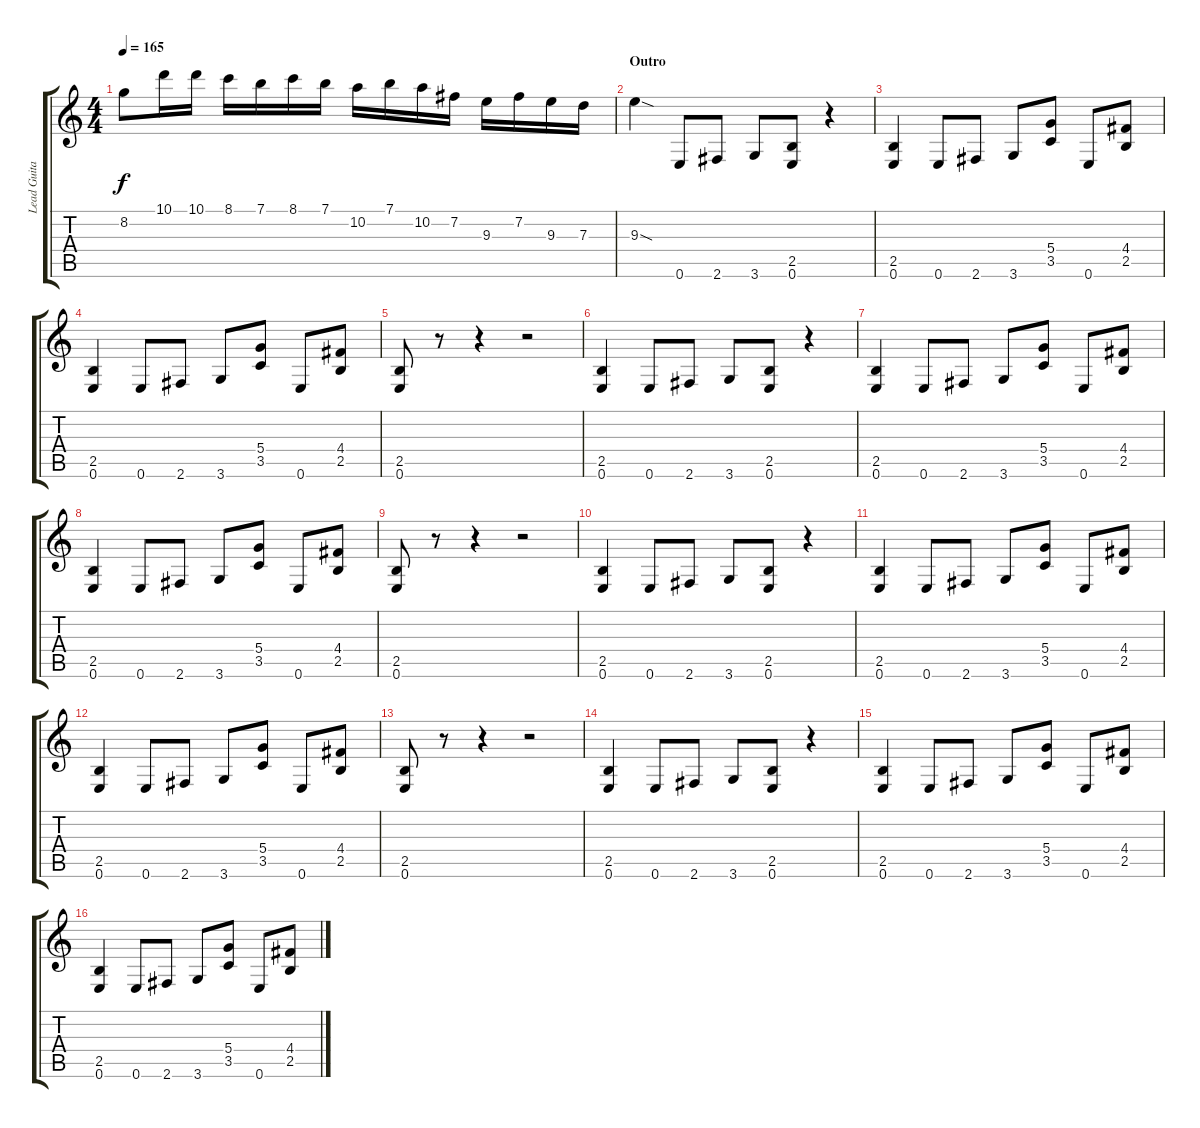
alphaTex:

\track ("Lead Guitar (Al Pitrelli)" "Lead Guita") {instrument distortionguitar}
\staff {score tabs}
\tuning (E4 B3 G3 D3 A2 E2) {hide}
\ts (4 4)
\tempo 165
\clef g2
\ks c
8.2.8{dy f} 10.1.16 10.1.16 8.1.16 7.1.16 8.1.16 7.1.16 10.2.16 7.1.16 10.2.16 7.2.16 9.3.16 7.2.16 9.3.16 7.3.16 |
\section ("" "Outro")
9.3{sod}.4 0.6.8 2.6.8 3.6.8 (2.5 0.6).8 r.4 |
(2.5 0.6).4 0.6.8 2.6.8 3.6.8 (5.4 3.5).8 0.6.8 (4.4 2.5).8 |
(2.5 0.6).4 0.6.8 2.6.8 3.6.8 (5.4 3.5).8 0.6.8 (4.4 2.5).8 |
(2.5 0.6).8 r.8 r.4 r.2 |
(2.5 0.6).4 0.6.8 2.6.8 3.6.8 (2.5 0.6).8 r.4 |
(2.5 0.6).4 0.6.8 2.6.8 3.6.8 (5.4 3.5).8 0.6.8 (4.4 2.5).8 |
(2.5 0.6).4 0.6.8 2.6.8 3.6.8 (5.4 3.5).8 0.6.8 (4.4 2.5).8 |
(2.5 0.6).8 r.8 r.4 r.2 |
(2.5 0.6).4 0.6.8 2.6.8 3.6.8 (2.5 0.6).8 r.4 |
(2.5 0.6).4 0.6.8 2.6.8 3.6.8 (5.4 3.5).8 0.6.8 (4.4 2.5).8 |
(2.5 0.6).4 0.6.8 2.6.8 3.6.8 (5.4 3.5).8 0.6.8 (4.4 2.5).8 |
(2.5 0.6).8 r.8 r.4 r.2 |
(2.5 0.6).4 0.6.8 2.6.8 3.6.8 (2.5 0.6).8 r.4 |
(2.5 0.6).4 0.6.8 2.6.8 3.6.8 (5.4 3.5).8 0.6.8 (4.4 2.5).8 |
(2.5 0.6).4 0.6.8 2.6.8 3.6.8 (5.4 3.5).8 0.6.8 (4.4 2.5).8
